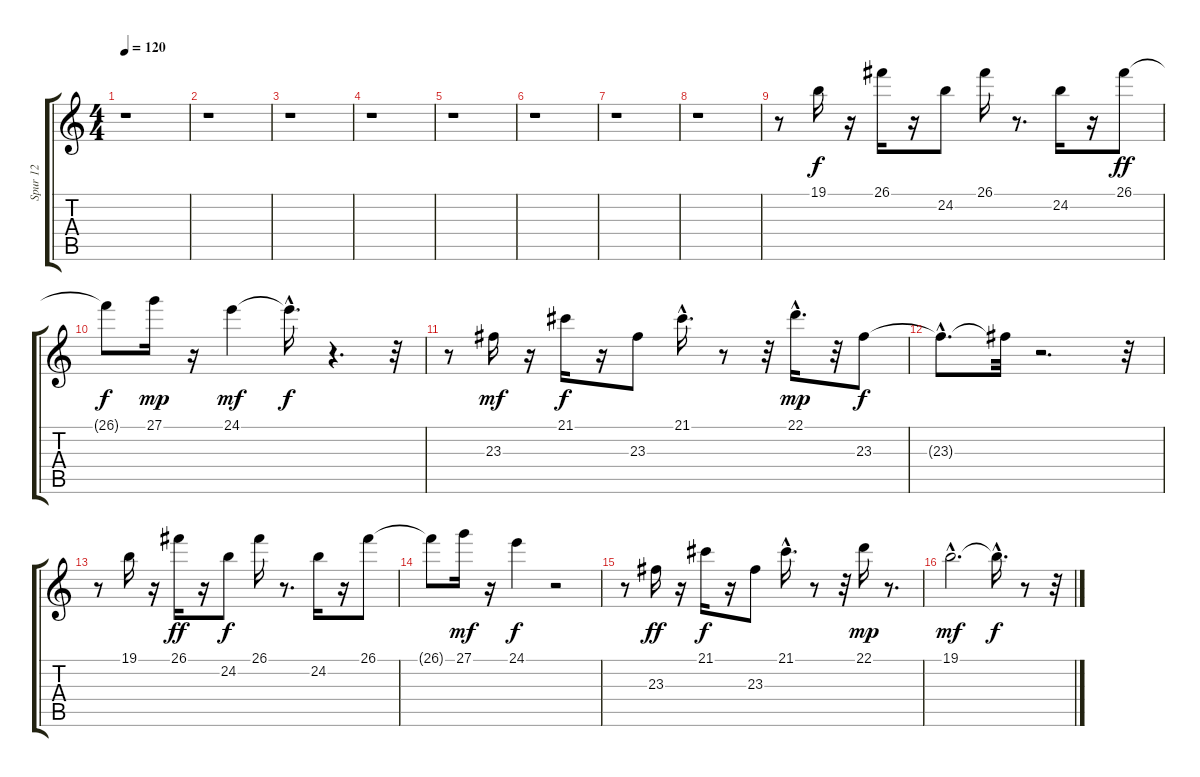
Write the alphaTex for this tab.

\track ("Spur 12" "Spur 12") {instrument whistle}
\staff {score tabs}
\tuning (E4 B3 G3 D3 A2 E2) {hide}
\ts (4 4)
\tempo 120
\clef g2
\ks c
r.1{dy f} |
r.1 |
r.1 |
r.1 |
r.1 |
r.1 |
r.1 |
r.1 |
r.8 19.1.16 r.16 26.1.16 r.16 24.2.8 26.1.16 r.8{d} 24.2.16 r.16 26.1.8{dy ff} |
26.1{t}.8{dy f} 27.1.16{dy mp} r.16 24.1.4{dy mf} 24.1{hac t}.16{d dy f} r.4{d} r.32 |
r.8 23.3.16{dy mf} r.16 21.1.16{dy f} r.16 23.3.8 21.1{hac}.16{d} r.8 r.32 22.1{hac}.16{d dy mp} r.32 23.3.8{dy f} |
23.3{hac t}.8{d} 23.3{t}.32 r.2{d} r.32 |
r.8 19.1.16 r.16 26.1.16{dy ff} r.16 24.2.8{dy f} 26.1.16 r.8{d} 24.2.16 r.16 26.1.8 |
26.1{t}.8 27.1.16{dy mf} r.16 24.1.4{dy f} r.2 |
r.8 23.3.16{dy ff} r.16 21.1.16{dy f} r.16 23.3.8 21.1{hac}.16{d} r.8 r.32 22.1.16{dy mp} r.8{d} |
19.1{hac}.2{d dy mf} 19.1{hac t}.16{d dy f} r.8 r.32
